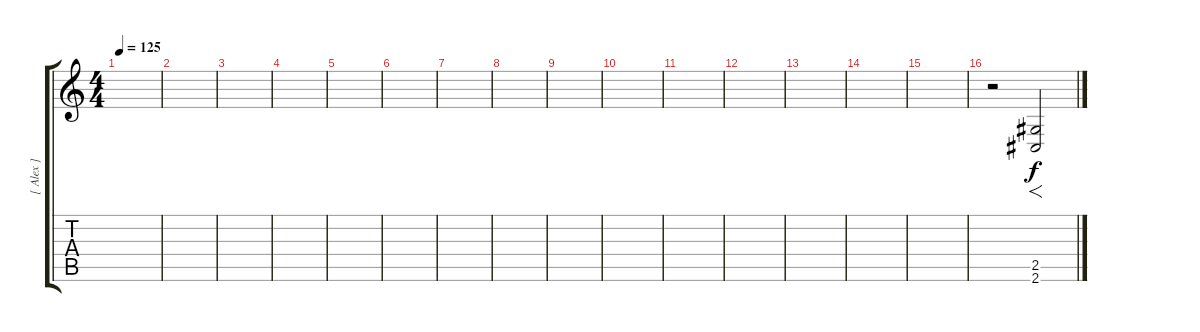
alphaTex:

\track ("[ Alex ]" "[ Alex ]") {instrument distortionguitar}
\staff {score tabs}
\tuning (Db4 Ab3 E3 B2 Gb2 B1) {hide}
\ts (4 4)
\tempo 125
\clef g2
\ks c
|
|
|
|
|
|
|
|
|
|
|
|
|
|
|
r.2 (2.5 2.6).2{f}
